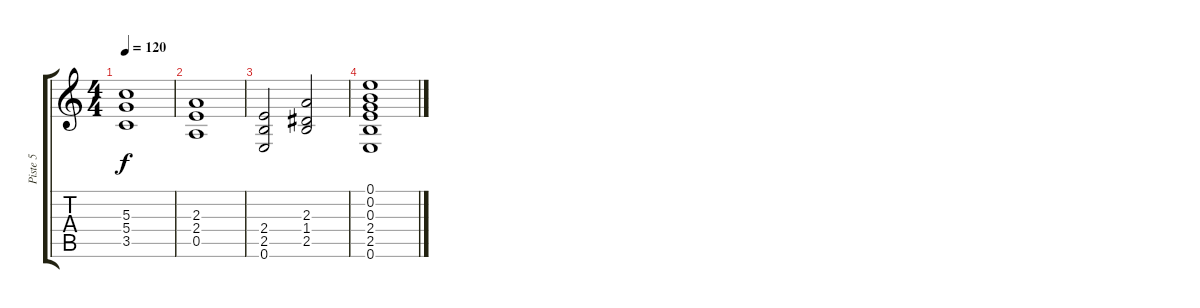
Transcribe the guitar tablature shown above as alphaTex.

\track ("Piste 5" "Piste 5") {instrument overdrivenguitar}
\staff {score tabs}
\tuning (E4 B3 G3 D3 A2 E2) {hide}
\ts (4 4)
\tempo 120
\clef g2
\ks c
(5.3 5.4 3.5).1{dy f} |
(2.3 2.4 0.5).1 |
(2.4 2.5 0.6).2 (2.3 1.4 2.5).2 |
(0.1 0.2 0.3 2.4 2.5 0.6).1
